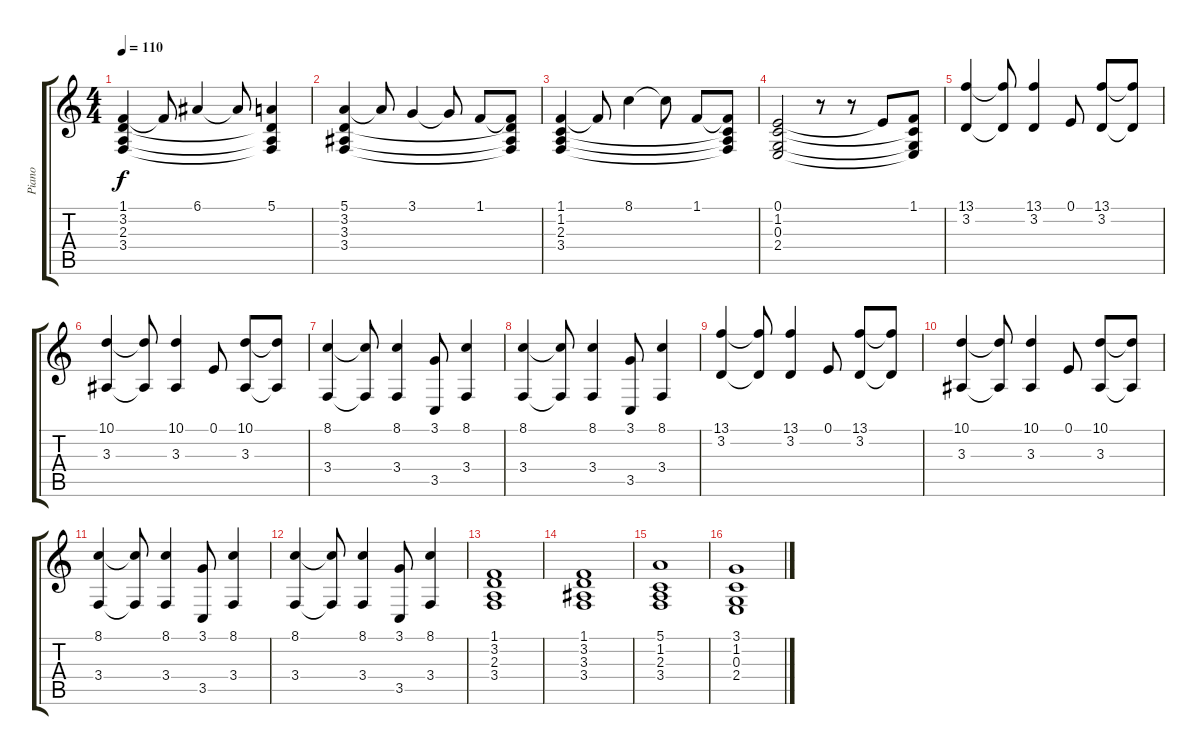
\track ("Piano" "Piano") {instrument electricgrandpiano}
\staff {score tabs}
\tuning (E4 B3 G3 D3 A2 E2) {hide}
\ts (4 4)
\tempo 110
\clef g2
\ks c
(1.1 3.2 2.3 3.4).4{dy f} 1.1{t}.8 6.1.4 6.1{t}.8 (5.1 3.2{t} 2.3{t} 3.4{t}).4 |
(5.1 3.2 3.3 3.4).4 5.1{t}.8 3.1.4 3.1{t}.8 1.1.8 (1.1{t} 3.2{t} 3.3{t} 3.4{t}).8 |
(1.1 1.2 2.3 3.4).4 1.1{t}.8 8.1.4 8.1{t}.8 1.1.8 (1.1{t} 1.2{t} 2.3{t} 3.4{t}).8 |
(0.1 1.2 0.3 2.4).2 r.8 r.8 0.1{t}.8 (1.1 1.2{t} 0.3{t} 2.4{t}).8 |
(13.1 3.2).4 (13.1{t} 3.2{t}).8 (13.1 3.2).4 0.1.8 (13.1 3.2).8 (13.1{t} 3.2{t}).8 |
(10.1 3.3).4 (10.1{t} 3.3{t}).8 (10.1 3.3).4 0.1.8 (10.1 3.3).8 (10.1{t} 3.3{t}).8 |
(8.1 3.4).4 (8.1{t} 3.4{t}).8 (8.1 3.4).4 (3.1 3.5).8 (8.1 3.4).4 |
(8.1 3.4).4 (8.1{t} 3.4{t}).8 (8.1 3.4).4 (3.1 3.5).8 (8.1 3.4).4 |
(13.1 3.2).4 (13.1{t} 3.2{t}).8 (13.1 3.2).4 0.1.8 (13.1 3.2).8 (13.1{t} 3.2{t}).8 |
(10.1 3.3).4 (10.1{t} 3.3{t}).8 (10.1 3.3).4 0.1.8 (10.1 3.3).8 (10.1{t} 3.3{t}).8 |
(8.1 3.4).4 (8.1{t} 3.4{t}).8 (8.1 3.4).4 (3.1 3.5).8 (8.1 3.4).4 |
(8.1 3.4).4 (8.1{t} 3.4{t}).8 (8.1 3.4).4 (3.1 3.5).8 (8.1 3.4).4 |
(1.1 3.2 2.3 3.4).1 |
(1.1 3.2 3.3 3.4).1 |
(5.1 1.2 2.3 3.4).1 |
(3.1 1.2 0.3 2.4).1
